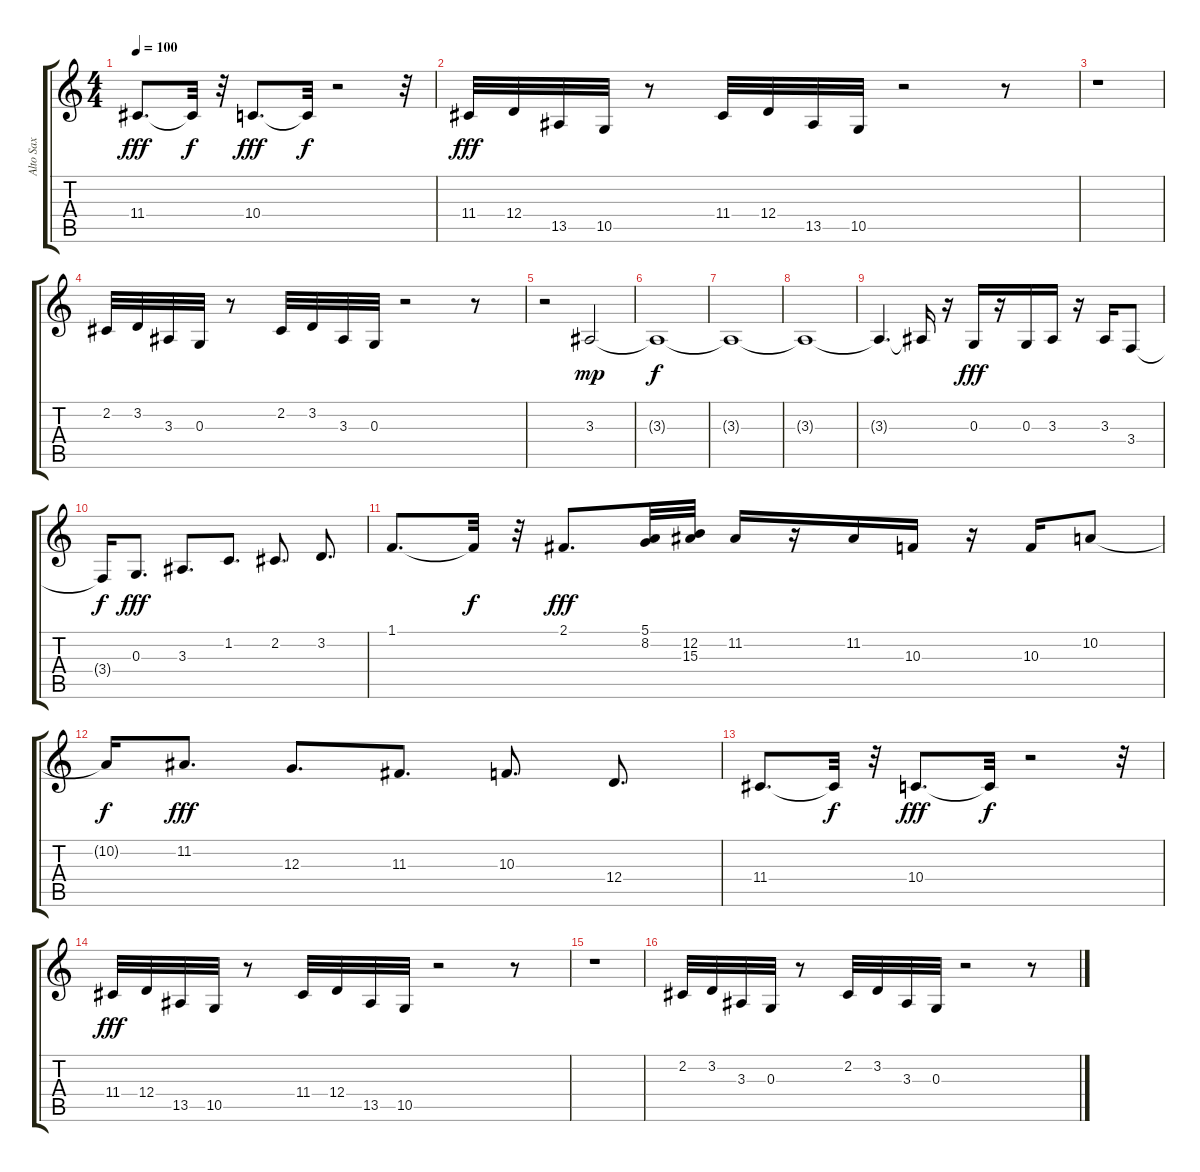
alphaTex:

\track ("Alto Sax" "Alto Sax") {instrument altosax}
\staff {score tabs}
\tuning (E4 B3 G3 D3 A2 E2) {hide}
\ts (4 4)
\tempo 100
\clef g2
\ks c
11.4.8{d dy fff} 11.4{t}.32{dy f} r.32 10.4.8{d dy fff} 10.4{t}.32{dy f} r.2 r.32 |
11.4.32{dy fff volume 12} 12.4.32 13.5.32 10.5.32 r.8 11.4.32 12.4.32 13.5.32 10.5.32 r.2 r.8 |
r.1 |
2.2.32 3.2.32 3.3.32 0.3.32 r.8 2.2.32 3.2.32 3.3.32 0.3.32 r.2 r.8 |
r.2 3.3.2{dy mp volume 5} |
3.3{t}.1{dy f} |
3.3{t}.1 |
3.3{t}.1 |
3.3{t}.4{d} 3.3{t}.16 r.16 0.3.16{dy fff volume 16} r.16 0.3.16 3.3.16 r.16 3.3.16 3.4.8 |
3.4{t}.16{dy f} 0.3.8{d dy fff} 3.3.8{d} 1.2.8{d} 2.2.8{d} 3.2.8{d} |
1.1.8{d} 1.1{t}.32{dy f} r.32 2.1.8{d dy fff} (5.1 8.2).32 (12.2 15.3).32 11.2.16 r.16 11.2.16 10.3.16 r.16 10.3.16 10.2.8 |
10.2{t}.16{dy f} 11.2.8{d dy fff} 12.3.8{d} 11.3.8{d} 10.3.8{d} 12.4.8{d} |
11.4.8{d} 11.4{t}.32{dy f} r.32 10.4.8{d dy fff} 10.4{t}.32{dy f} r.2 r.32 |
11.4.32{dy fff} 12.4.32 13.5.32 10.5.32 r.8 11.4.32 12.4.32 13.5.32 10.5.32 r.2 r.8 |
r.1 |
2.2.32 3.2.32 3.3.32 0.3.32 r.8 2.2.32 3.2.32 3.3.32 0.3.32 r.2 r.8
